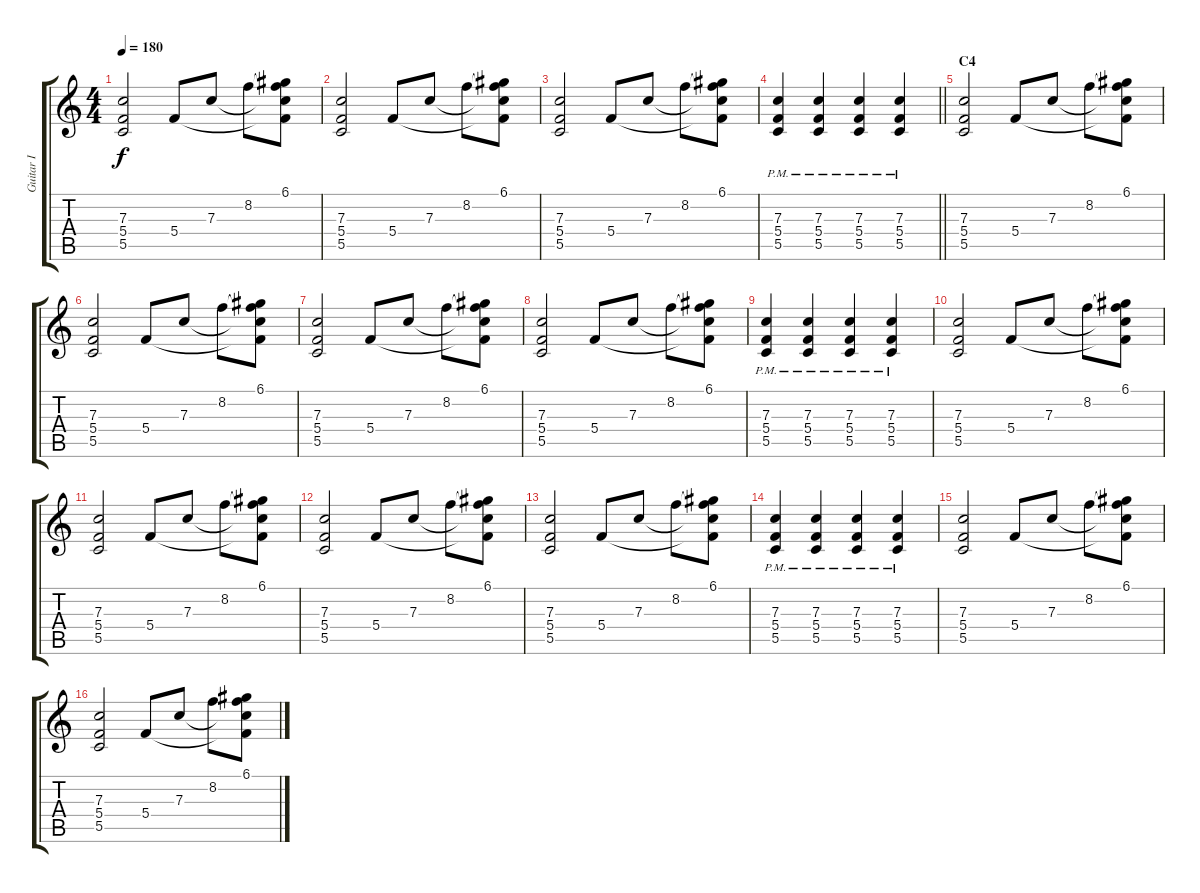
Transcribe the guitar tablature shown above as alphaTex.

\track ("Guitar I" "Guitar I") {instrument overdrivenguitar}
\staff {score tabs}
\tuning (D4 A3 F3 C3 G2 D2) {hide}
\ts (4 4)
\tempo 180
\clef g2
\ks c
(7.3 5.4 5.5).2{dy f volume 8} 5.4.8 7.3.8 8.2.8 (6.1 8.2{t} 7.3{t} 5.4{t}).8 |
(7.3 5.4 5.5).2 5.4.8 7.3.8 8.2.8 (6.1 8.2{t} 7.3{t} 5.4{t}).8 |
(7.3 5.4 5.5).2 5.4.8 7.3.8 8.2.8 (6.1 8.2{t} 7.3{t} 5.4{t}).8 |
\barLineRight lightlight
(7.3{pm} 5.4{pm} 5.5{pm}).4 (7.3{pm} 5.4{pm} 5.5{pm}).4 (7.3{pm} 5.4{pm} 5.5{pm}).4 (7.3{pm} 5.4{pm} 5.5{pm}).4 |
\section ("" "C4")
(7.3 5.4 5.5).2 5.4.8 7.3.8 8.2.8 (6.1 8.2{t} 7.3{t} 5.4{t}).8 |
(7.3 5.4 5.5).2 5.4.8 7.3.8 8.2.8 (6.1 8.2{t} 7.3{t} 5.4{t}).8 |
(7.3 5.4 5.5).2 5.4.8 7.3.8 8.2.8 (6.1 8.2{t} 7.3{t} 5.4{t}).8 |
(7.3 5.4 5.5).2 5.4.8 7.3.8 8.2.8 (6.1 8.2{t} 7.3{t} 5.4{t}).8 |
(7.3{pm} 5.4{pm} 5.5{pm}).4 (7.3{pm} 5.4{pm} 5.5{pm}).4 (7.3{pm} 5.4{pm} 5.5{pm}).4 (7.3{pm} 5.4{pm} 5.5{pm}).4 |
(7.3 5.4 5.5).2 5.4.8 7.3.8 8.2.8 (6.1 8.2{t} 7.3{t} 5.4{t}).8 |
(7.3 5.4 5.5).2 5.4.8 7.3.8 8.2.8 (6.1 8.2{t} 7.3{t} 5.4{t}).8 |
(7.3 5.4 5.5).2 5.4.8 7.3.8 8.2.8 (6.1 8.2{t} 7.3{t} 5.4{t}).8 |
(7.3 5.4 5.5).2 5.4.8 7.3.8 8.2.8 (6.1 8.2{t} 7.3{t} 5.4{t}).8 |
(7.3{pm} 5.4{pm} 5.5{pm}).4 (7.3{pm} 5.4{pm} 5.5{pm}).4 (7.3{pm} 5.4{pm} 5.5{pm}).4 (7.3{pm} 5.4{pm} 5.5{pm}).4 |
(7.3 5.4 5.5).2 5.4.8 7.3.8 8.2.8 (6.1 8.2{t} 7.3{t} 5.4{t}).8 |
(7.3 5.4 5.5).2 5.4.8 7.3.8 8.2.8 (6.1 8.2{t} 7.3{t} 5.4{t}).8
